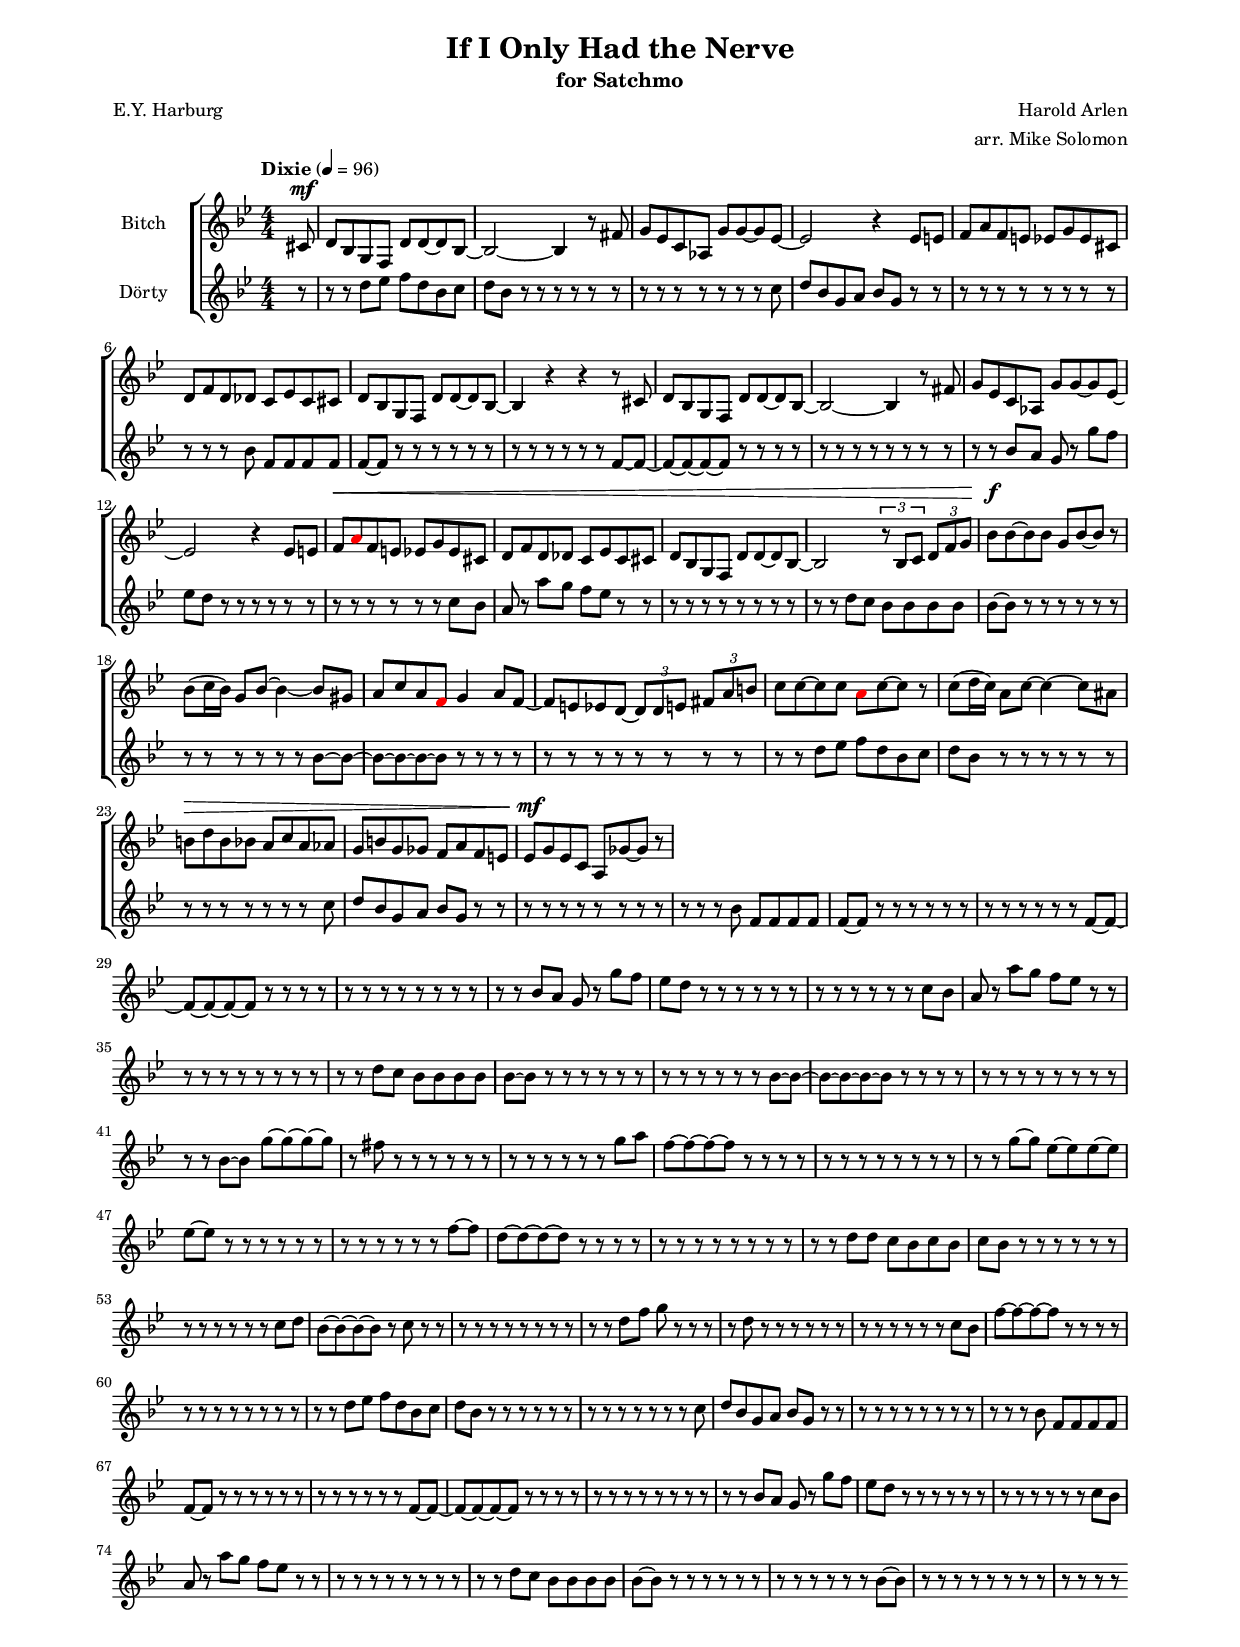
\version "2.19.0"
\include "defs-devel.ly"

marD = \markup \null
elsD = \markup \null
mikD = \markup \null
rynZ = \markup \null
desD = \markup \null

#(set-global-staff-size 15.87)
autoBeamInstruction = \autoBeamOn

solo = \markup \italic "solo"
psolo = \markup \italic "(solo)"
skat = \markup \italic "sit skat"
shoot = \markup \italic "SYT"

\header {
  title = "If I Only Had the Nerve"
  subtitle = "for Satchmo"
  %title = "Somewhere Over the Rainbow"
  composer = "Harold Arlen"
  poet = "E.Y. Harburg"
  arranger = "arr. Mike Solomon"
  %arranger = "arr. (anon)"
}
\paper {
  #(define fonts
    (set-global-fonts
    #:music "lilyjazz"
    #:brace "lilyjazz"
    #:roman "LilyJAZZText"
    #:sans "LilyJAZZChord"
    #:factor (/ staff-height pt 20)
  ))
  ragged-right = ##f
  left-margin = 0.75\in
  right-margin = 0.75\in
  top-margin = 0.5\in
  bottom-margin = 0.6\in
  ragged-last-bottom = ##f
  %max-systems-per-page = #2
  %oddHeaderMarkup = "FIRST FULL DRAFT 20.10.14 4:44"
  %evenHeaderMarkup = "FIRST FULL DRAFT 20.10.14 4:44"
}


#(ly:set-option 'point-and-click #f)

#(set-global-staff-size 15.87)

railroad =  {
  \once \override BreathingSign.text = \markup \musicglyph #"scripts.caesura.straight"
  \breathe
}
myred = \once \override NoteHead #'color = #red

php = \once \override Hairpin.stencil = #(parenthesize-callback ly:hairpin::print)

\paper {
  footnote-separator-markup = \markup { \column { " "\override #`(span-factor . 1/5) { \draw-hline } }}
  footnote-padding = 1\mm
  top-system-spacing = #'((basic-distance . 1) (minimum-distance . 0) (padding . 1) (stretchability . 40))
  bottom-system-spacing = #'((basic-distance . 1) (minimum-distance . 0) (padding . 1) (stretchability . 50))
  ragged-right = ##f
}

prefatoryMatter = {
  \key bes \major
  \autoBeamInstruction
  \time 4/4
}

scorePrefatoryMatter = {
  \prefatoryMatter
  \partial 8
}

midiPrefatoryMatter = {
  \prefatoryMatter
  \partial 8
}

theme = \relative c {
  cis8-\tag #'first \mf |
  d8 bes8 g8 f8 d'8 d8 ~ d8 bes8 ~ |
  bes2 ~ bes4 r8 fis'8 |
  g8 ees8 c8 aes8 g'8 g8 ~ g8 ees8 ~ |
  ees2 r4 ees8 e8 |
  f8-\tag #'second \< \tag #'second { \rred } a8 f8 e8 ees8 g8 ees8 cis8 |
  d8 f8 d8 des8 c8 ees8 c8 cis8 |
  d8 bes8 g8 f8 d'8 d8 ~ d8 bes8 ~ |
  \tag #'first { bes4 }
  \tag #'second { bes2 }
}

marks = {
  \tempo "Dixie" 4=96
  \time 4/4
  \partial 8 s8
  \repeat unfold 25 { s1 }
}

soprano = \transpose c c {
  \transpose c c' \removeWithTag #'second \theme
  r4 r4 r8
  \transpose c c' \removeWithTag #'first \theme
  \relative c' {
    \times 2/3 { r8 bes c } \times 2/3 { d f g } |
    bes8\f bes8 ~ bes8 bes8 g8 bes8 ~ bes8 r8 |
    bes8 ( c16 bes ) g8 bes8 ~ bes4 ~ bes8 gis8 |
    a8 c8 a8 \rred f8 g4 a8 f8 ~ |
    f8 e8 ees8 d8 ~ \times 2/3 { d d e } \times 2/3 { fis a b } |
    c8 c8 ~ c8 c8 \rred a8 c8 ~ c8 r8 |
    c8 ( d16 c ) a8 c8 ~ c4 ~ c8 ais8 |
    b8\> d8 b8 bes8 a8 c8 a8 aes8 |
    g8 b8 g8 ges8 f8 a8 f8 e8 |
    ees8\mf g8 ees8 c8 a8 ges'8 ~ ges8 r8 |
  }
}

sopranoWords = \lyricmode {
}

test = {
  r8 r8 r8 d''8 ees''8 f''8 d''8 bes'8 c''8 d''8 bes'8 r8 r8 r8 r8 r8 r8 r8 r8 r8 r8 r8 r8 r8 c''8 d''8 bes'8 g'8 a'8 bes'8 g'8 r8 r8 r8 r8 r8 r8 r8 r8 r8 r8 r8 r8 r8 bes'8 f'8 f'8 f'8 f'8 f'8 ~ f'8 r8 r8 r8 r8 r8 r8 r8 r8 r8 r8 r8 r8 f'8 ~ f'8 ~ f'8 ~ f'8 ~ f'8 ~ f'8 r8 r8 r8 r8 r8 r8 r8 r8 r8 r8 r8 r8 r8 r8 bes'8 a'8 g'8 r8 g''8 f''8 ees''8 d''8 r8 r8 r8 r8 r8 r8 r8 r8 r8 r8 r8 r8 c''8 bes'8 a'8 r8 a''8 g''8 f''8 ees''8 r8 r8 r8 r8 r8 r8 r8 r8 r8 r8 r8 r8 d''8 c''8 bes'8 bes'8 bes'8 bes'8 bes'8 ~ bes'8 r8 r8 r8 r8 r8 r8 r8 r8 r8 r8 r8 r8 bes'8 ~ bes'8 ~ bes'8 ~ bes'8 ~ bes'8 ~ bes'8 r8 r8 r8 r8 r8 r8 r8 r8 r8 r8 r8 r8 r8 r8 d''8 ees''8 f''8 d''8 bes'8 c''8 d''8 bes'8 r8 r8 r8 r8 r8 r8 r8 r8 r8 r8 r8 r8 r8 c''8 d''8 bes'8 g'8 a'8 bes'8 g'8 r8 r8 r8 r8 r8 r8 r8 r8 r8 r8 r8 r8 r8 bes'8 f'8 f'8 f'8 f'8 f'8 ~ f'8 r8 r8 r8 r8 r8 r8 r8 r8 r8 r8 r8 r8 f'8 ~ f'8 ~ f'8 ~ f'8 ~ f'8 ~ f'8 r8 r8 r8 r8 r8 r8 r8 r8 r8 r8 r8 r8 r8 r8 bes'8 a'8 g'8 r8 g''8 f''8 ees''8 d''8 r8 r8 r8 r8 r8 r8 r8 r8 r8 r8 r8 r8 c''8 bes'8 a'8 r8 a''8 g''8 f''8 ees''8 r8 r8 r8 r8 r8 r8 r8 r8 r8 r8 r8 r8 d''8 c''8 bes'8 bes'8 bes'8 bes'8 bes'8 ~ bes'8 r8 r8 r8 r8 r8 r8 r8 r8 r8 r8 r8 r8 bes'8 ~ bes'8 ~ bes'8 ~ bes'8 ~ bes'8 ~ bes'8 r8 r8 r8 r8 r8 r8 r8 r8 r8 r8 r8 r8 r8 r8 bes'8 ~ bes'8 g''8 ~ g''8 ~ g''8 ~ g''8 r8 fis''8 r8 r8 r8 r8 r8 r8 r8 r8 r8 r8 r8 r8 g''8 a''8 f''8 ~ f''8 ~ f''8 ~ f''8 r8 r8 r8 r8 r8 r8 r8 r8 r8 r8 r8 r8 r8 r8 g''8 ~ g''8 ees''8 ~ ees''8 ees''8 ~ ees''8 ees''8 ~ ees''8 r8 r8 r8 r8 r8 r8 r8 r8 r8 r8 r8 r8 f''8 ~ f''8 d''8 ~ d''8 ~ d''8 ~ d''8 r8 r8 r8 r8 r8 r8 r8 r8 r8 r8 r8 r8 r8 r8 d''8 d''8 c''8 bes'8 c''8 bes'8 c''8 bes'8 r8 r8 r8 r8 r8 r8 r8 r8 r8 r8 r8 r8 c''8 d''8 bes'8 ~ bes'8 ~ bes'8 ~ bes'8 r8 c''8 r8 r8 r8 r8 r8 r8 r8 r8 r8 r8 r8 r8 d''8 f''8 g''8 r8 r8 r8 r8 d''8 r8 r8 r8 r8 r8 r8 r8 r8 r8 r8 r8 r8 c''8 bes'8 f''8 ~ f''8 ~ f''8 ~ f''8 r8 r8 r8 r8 r8 r8 r8 r8 r8 r8 r8 r8 r8 r8 d''8 ees''8 f''8 d''8 bes'8 c''8 d''8 bes'8 r8 r8 r8 r8 r8 r8 r8 r8 r8 r8 r8 r8 r8 c''8 d''8 bes'8 g'8 a'8 bes'8 g'8 r8 r8 r8 r8 r8 r8 r8 r8 r8 r8 r8 r8 r8 bes'8 f'8 f'8 f'8 f'8 f'8 ~ f'8 r8 r8 r8 r8 r8 r8 r8 r8 r8 r8 r8 r8 f'8 ~ f'8 ~ f'8 ~ f'8 ~ f'8 ~ f'8 r8 r8 r8 r8 r8 r8 r8 r8 r8 r8 r8 r8 r8 r8 bes'8 a'8 g'8 r8 g''8 f''8 ees''8 d''8 r8 r8 r8 r8 r8 r8 r8 r8 r8 r8 r8 r8 c''8 bes'8 a'8 r8 a''8 g''8 f''8 ees''8 r8 r8 r8 r8 r8 r8 r8 r8 r8 r8 r8 r8 d''8 c''8 bes'8 bes'8 bes'8 bes'8 bes'8 ~ bes'8 r8 r8 r8 r8 r8 r8 r8 r8 r8 r8 r8 r8 bes'8 ~ bes'8 r8 r8 r8 r8 r8 r8 r8 r8 r8 r8 r8 r8
}


\score {
  \new ChoirStaff <<
    \new Staff \with { instrumentName = #"Bitch" %shortInstrumentName = #"M."
} <<
      \new Voice = "soprano" { << { \numericTimeSignature
	\scorePrefatoryMatter
        \soprano
      } {
	\scorePrefatoryMatter
        \marks
      } >> }
      \new Lyrics \lyricsto "soprano" {
        \sopranoWords
      }
    >>
    \new Staff \with { instrumentName = #"Dörty" %shortInstrumentName = #"E."
} <<
      \new Voice = "mezzo" { \numericTimeSignature
	\scorePrefatoryMatter
        \test
      }
    >>
  >>
  \layout {
    \context {
      \Voice
      \override TextScript #'layer = #6
      \override NoteHead #'layer = #7
      \override Glissando #'breakable = ##t
      \override TupletNumber #'breakable = ##t
      \override TupletBracket #'breakable = ##t
      \override DynamicLineSpanner.direction = #UP
      \remove "Forbid_line_break_engraver"
    }
    \context {
      \Staff
      %\consists "Metronome_mark_engraver"
      \override TimeSignature #'style = #'numbered
      \override StaffSymbol #'layer = #4
      \override TimeSignature #'layer = #3
      \override TimeSignature #'whiteout = ##t
    }
    \context {
      \Lyrics
      %\override LyricText #'whiteout = ##t
      \override LyricText #'layer = #6
    }
    \context {
      \Score
      %\remove "Metronome_mark_engraver"
      \override NonMusicalPaperColumn #'allow-loose-spacing = ##f
    }
  }
}
